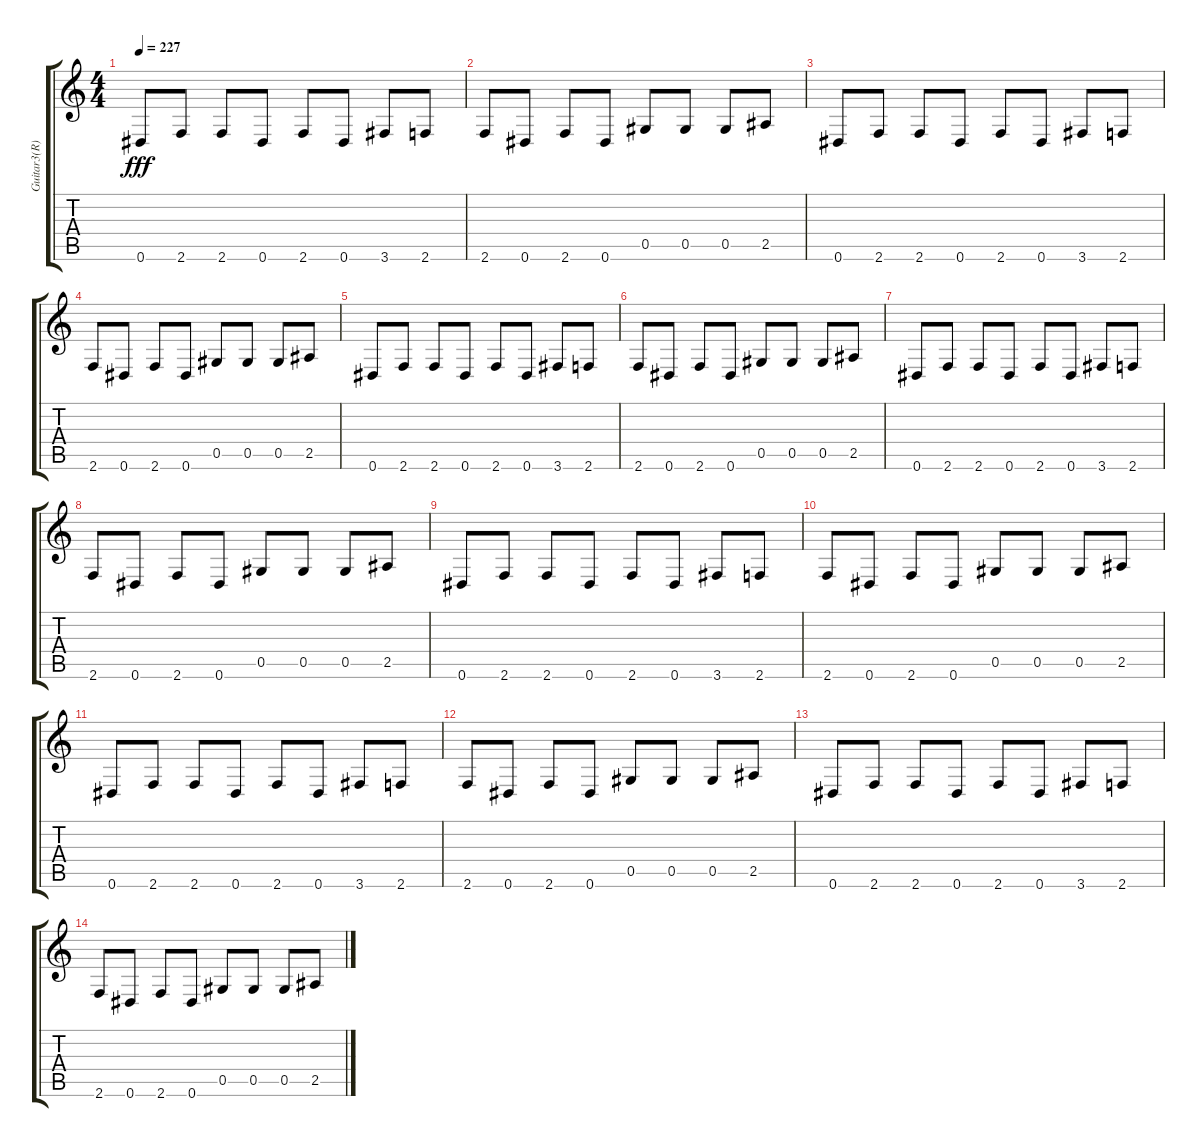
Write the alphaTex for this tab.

\track ("Guitar3(R)" "Guitar3(R)") {instrument distortionguitar}
\staff {score tabs}
\tuning (Eb4 Bb3 Gb3 Db3 Ab2 Eb2) {hide}
\ts (4 4)
\tempo 227
\clef g2
\ks c
0.6.8{dy fff} 2.6.8 2.6.8 0.6.8 2.6.8 0.6.8 3.6.8 2.6.8 |
2.6.8 0.6.8 2.6.8 0.6.8 0.5.8 0.5.8 0.5.8 2.5.8 |
0.6.8 2.6.8 2.6.8 0.6.8 2.6.8 0.6.8 3.6.8 2.6.8 |
2.6.8 0.6.8 2.6.8 0.6.8 0.5.8 0.5.8 0.5.8 2.5.8 |
0.6.8 2.6.8 2.6.8 0.6.8 2.6.8 0.6.8 3.6.8 2.6.8 |
2.6.8 0.6.8 2.6.8 0.6.8 0.5.8 0.5.8 0.5.8 2.5.8 |
0.6.8 2.6.8 2.6.8 0.6.8 2.6.8 0.6.8 3.6.8 2.6.8 |
2.6.8 0.6.8 2.6.8 0.6.8 0.5.8 0.5.8 0.5.8 2.5.8 |
0.6.8 2.6.8 2.6.8 0.6.8 2.6.8 0.6.8 3.6.8 2.6.8 |
2.6.8 0.6.8 2.6.8 0.6.8 0.5.8 0.5.8 0.5.8 2.5.8 |
0.6.8 2.6.8 2.6.8 0.6.8 2.6.8 0.6.8 3.6.8 2.6.8 |
2.6.8 0.6.8 2.6.8 0.6.8 0.5.8 0.5.8 0.5.8 2.5.8 |
0.6.8 2.6.8 2.6.8 0.6.8 2.6.8 0.6.8 3.6.8 2.6.8 |
2.6.8 0.6.8 2.6.8 0.6.8 0.5.8 0.5.8 0.5.8 2.5.8
